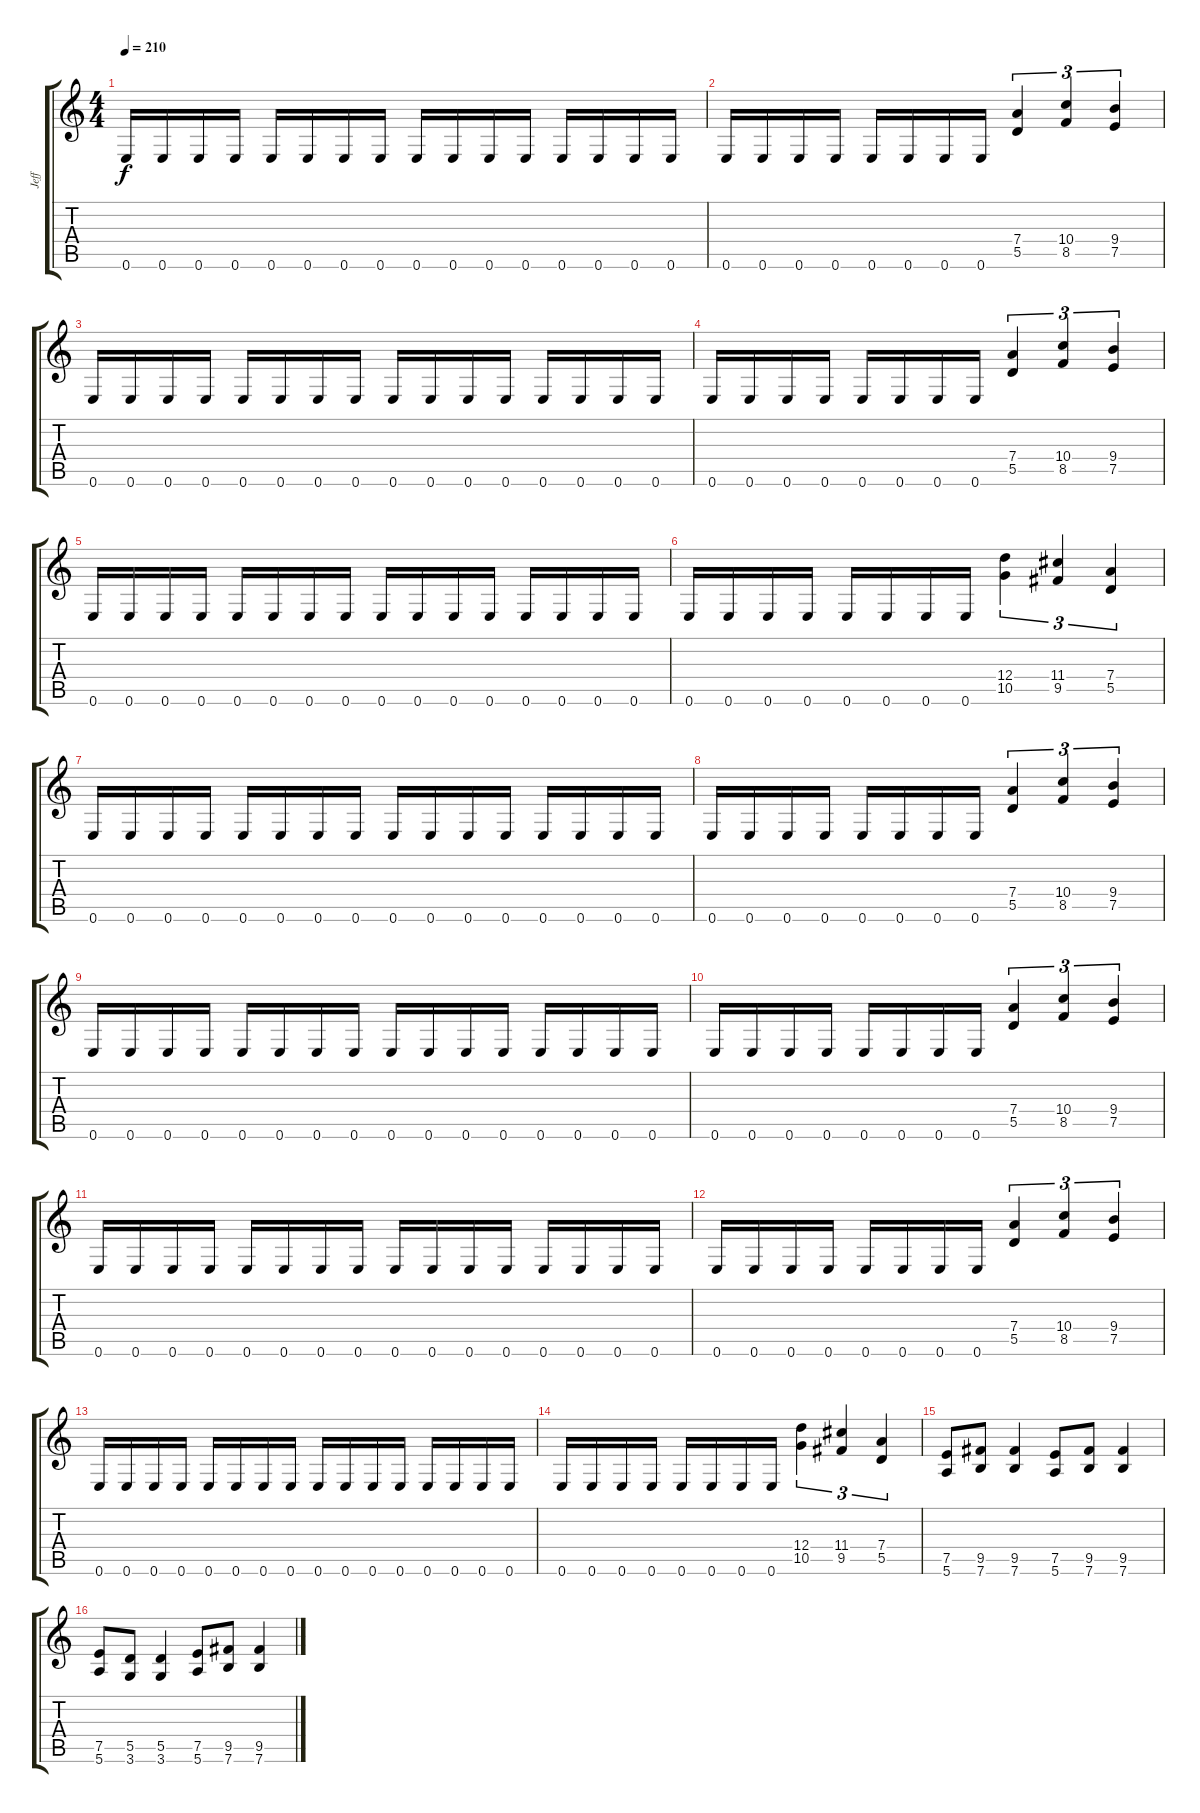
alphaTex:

\track ("Jeff" "Jeff") {instrument distortionguitar}
\staff {score tabs}
\tuning (E4 B3 G3 D3 A2 E2) {hide}
\ts (4 4)
\tempo 210
\clef g2
\ks c
0.6.16{dy f} 0.6.16 0.6.16 0.6.16 0.6.16 0.6.16 0.6.16 0.6.16 0.6.16 0.6.16 0.6.16 0.6.16 0.6.16 0.6.16 0.6.16 0.6.16 |
0.6.16 0.6.16 0.6.16 0.6.16 0.6.16 0.6.16 0.6.16 0.6.16 (7.4 5.5).4{tu (3 2)} (10.4 8.5).4{tu (3 2)} (9.4 7.5).4{tu (3 2)} |
0.6.16 0.6.16 0.6.16 0.6.16 0.6.16 0.6.16 0.6.16 0.6.16 0.6.16 0.6.16 0.6.16 0.6.16 0.6.16 0.6.16 0.6.16 0.6.16 |
0.6.16 0.6.16 0.6.16 0.6.16 0.6.16 0.6.16 0.6.16 0.6.16 (7.4 5.5).4{tu (3 2)} (10.4 8.5).4{tu (3 2)} (9.4 7.5).4{tu (3 2)} |
0.6.16 0.6.16 0.6.16 0.6.16 0.6.16 0.6.16 0.6.16 0.6.16 0.6.16 0.6.16 0.6.16 0.6.16 0.6.16 0.6.16 0.6.16 0.6.16 |
0.6.16 0.6.16 0.6.16 0.6.16 0.6.16 0.6.16 0.6.16 0.6.16 (12.4 10.5).4{tu (3 2)} (11.4 9.5).4{tu (3 2)} (7.4 5.5).4{tu (3 2)} |
0.6.16 0.6.16 0.6.16 0.6.16 0.6.16 0.6.16 0.6.16 0.6.16 0.6.16 0.6.16 0.6.16 0.6.16 0.6.16 0.6.16 0.6.16 0.6.16 |
0.6.16 0.6.16 0.6.16 0.6.16 0.6.16 0.6.16 0.6.16 0.6.16 (7.4 5.5).4{tu (3 2)} (10.4 8.5).4{tu (3 2)} (9.4 7.5).4{tu (3 2)} |
0.6.16 0.6.16 0.6.16 0.6.16 0.6.16 0.6.16 0.6.16 0.6.16 0.6.16 0.6.16 0.6.16 0.6.16 0.6.16 0.6.16 0.6.16 0.6.16 |
0.6.16 0.6.16 0.6.16 0.6.16 0.6.16 0.6.16 0.6.16 0.6.16 (7.4 5.5).4{tu (3 2)} (10.4 8.5).4{tu (3 2)} (9.4 7.5).4{tu (3 2)} |
0.6.16 0.6.16 0.6.16 0.6.16 0.6.16 0.6.16 0.6.16 0.6.16 0.6.16 0.6.16 0.6.16 0.6.16 0.6.16 0.6.16 0.6.16 0.6.16 |
0.6.16 0.6.16 0.6.16 0.6.16 0.6.16 0.6.16 0.6.16 0.6.16 (7.4 5.5).4{tu (3 2)} (10.4 8.5).4{tu (3 2)} (9.4 7.5).4{tu (3 2)} |
0.6.16 0.6.16 0.6.16 0.6.16 0.6.16 0.6.16 0.6.16 0.6.16 0.6.16 0.6.16 0.6.16 0.6.16 0.6.16 0.6.16 0.6.16 0.6.16 |
0.6.16 0.6.16 0.6.16 0.6.16 0.6.16 0.6.16 0.6.16 0.6.16 (12.4 10.5).4{tu (3 2)} (11.4 9.5).4{tu (3 2)} (7.4 5.5).4{tu (3 2)} |
(7.5 5.6).8 (9.5 7.6).8 (9.5 7.6).4 (7.5 5.6).8 (9.5 7.6).8 (9.5 7.6).4 |
(7.5 5.6).8 (5.5 3.6).8 (5.5 3.6).4 (7.5 5.6).8 (9.5 7.6).8 (9.5 7.6).4
